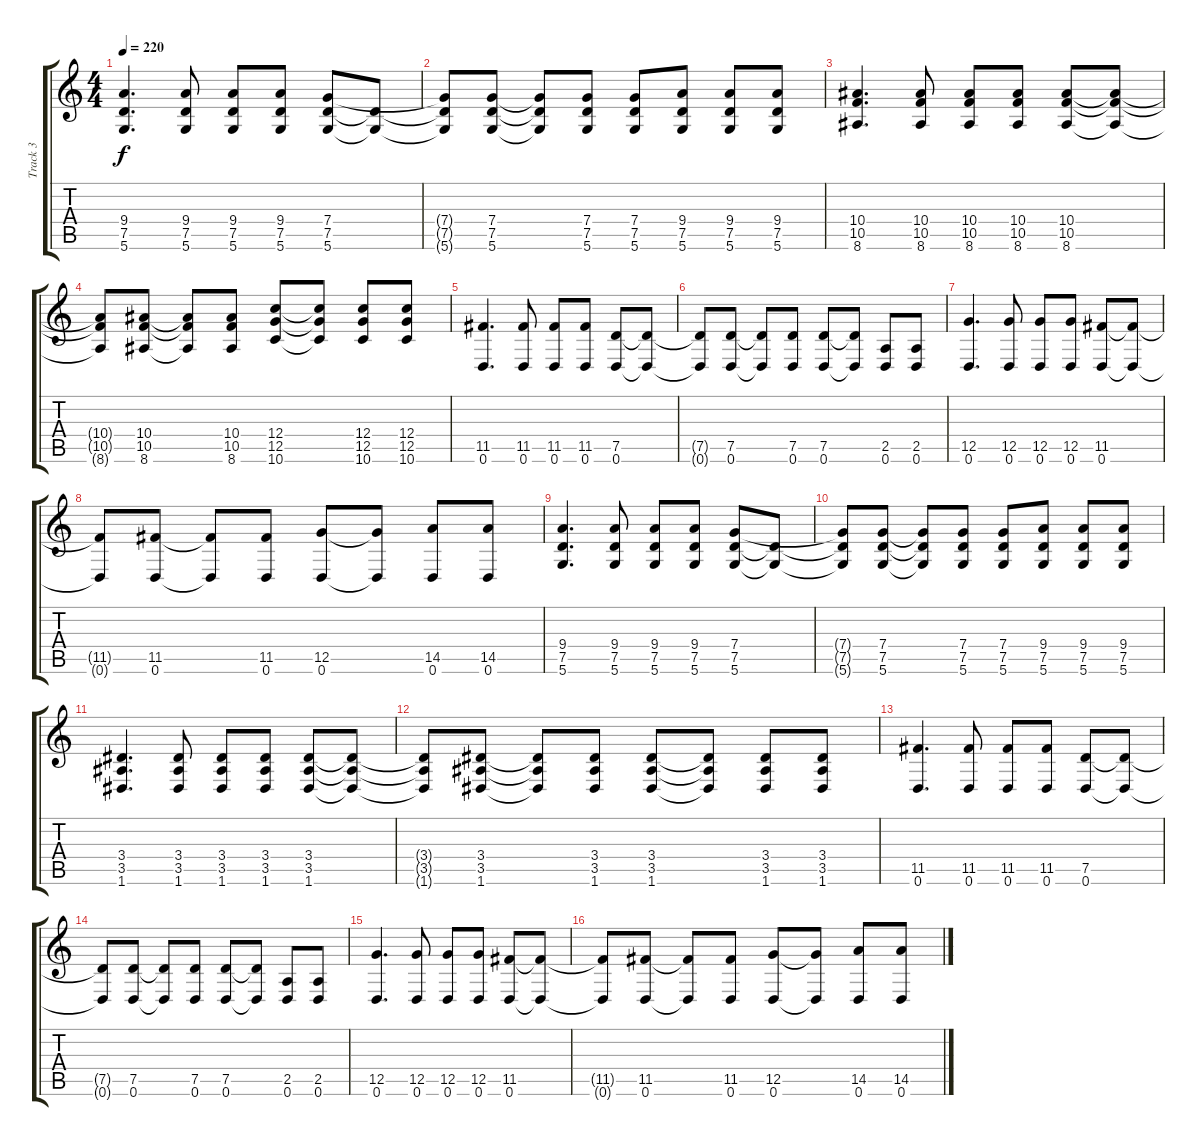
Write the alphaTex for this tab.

\track ("Track 3" "Track 3") {instrument distortionguitar}
\staff {score tabs}
\tuning (D4 A3 F3 C3 G2 D2) {hide}
\ts (4 4)
\tempo 220
\clef g2
\ks c
(9.4 7.5 5.6).4{d dy f} (9.4 7.5 5.6).8 (9.4 7.5 5.6).8 (9.4 7.5 5.6).8 (7.4 7.5 5.6).8 (7.5{t} 5.6{t}).8 |
(7.4{t} 7.5{t} 5.6{t}).8 (7.4 7.5 5.6).8 (7.4{t} 7.5{t} 5.6{t}).8 (7.4 7.5 5.6).8 (7.4 7.5 5.6).8 (9.4 7.5 5.6).8 (9.4 7.5 5.6).8 (9.4 7.5 5.6).8 |
(10.4 10.5 8.6).4{d} (10.4 10.5 8.6).8 (10.4 10.5 8.6).8 (10.4 10.5 8.6).8 (10.4 10.5 8.6).8 (10.4{t} 10.5{t} 8.6{t}).8 |
(10.4{t} 10.5{t} 8.6{t}).8 (10.4 10.5 8.6).8 (10.4{t} 10.5{t} 8.6{t}).8 (10.4 10.5 8.6).8 (12.4 12.5 10.6).8 (12.4{t} 12.5{t} 10.6{t}).8 (12.4 12.5 10.6).8 (12.4 12.5 10.6).8 |
(11.5 0.6).4{d} (11.5 0.6).8 (11.5 0.6).8 (11.5 0.6).8 (7.5 0.6).8 (7.5{t} 0.6{t}).8 |
(7.5{t} 0.6{t}).8 (7.5 0.6).8 (7.5{t} 0.6{t}).8 (7.5 0.6).8 (7.5 0.6).8 (7.5{t} 0.6{t}).8 (2.5 0.6).8 (2.5 0.6).8 |
(12.5 0.6).4{d} (12.5 0.6).8 (12.5 0.6).8 (12.5 0.6).8 (11.5 0.6).8 (11.5{t} 0.6{t}).8 |
(11.5{t} 0.6{t}).8 (11.5 0.6).8 (11.5{t} 0.6{t}).8 (11.5 0.6).8 (12.5 0.6).8 (12.5{t} 0.6{t}).8 (14.5 0.6).8 (14.5 0.6).8 |
(9.4 7.5 5.6).4{d} (9.4 7.5 5.6).8 (9.4 7.5 5.6).8 (9.4 7.5 5.6).8 (7.4 7.5 5.6).8 (7.5{t} 5.6{t}).8 |
(7.4{t} 7.5{t} 5.6{t}).8 (7.4 7.5 5.6).8 (7.4{t} 7.5{t} 5.6{t}).8 (7.4 7.5 5.6).8 (7.4 7.5 5.6).8 (9.4 7.5 5.6).8 (9.4 7.5 5.6).8 (9.4 7.5 5.6).8 |
(3.4 3.5 1.6).4{d} (3.4 3.5 1.6).8 (3.4 3.5 1.6).8 (3.4 3.5 1.6).8 (3.4 3.5 1.6).8 (3.4{t} 3.5{t} 1.6{t}).8 |
(3.4{t} 3.5{t} 1.6{t}).8 (3.4 3.5 1.6).8 (3.4{t} 3.5{t} 1.6{t}).8 (3.4 3.5 1.6).8 (3.4 3.5 1.6).8 (3.4{t} 3.5{t} 1.6{t}).8 (3.4 3.5 1.6).8 (3.4 3.5 1.6).8 |
(11.5 0.6).4{d} (11.5 0.6).8 (11.5 0.6).8 (11.5 0.6).8 (7.5 0.6).8 (7.5{t} 0.6{t}).8 |
(7.5{t} 0.6{t}).8 (7.5 0.6).8 (7.5{t} 0.6{t}).8 (7.5 0.6).8 (7.5 0.6).8 (7.5{t} 0.6{t}).8 (2.5 0.6).8 (2.5 0.6).8 |
(12.5 0.6).4{d} (12.5 0.6).8 (12.5 0.6).8 (12.5 0.6).8 (11.5 0.6).8 (11.5{t} 0.6{t}).8 |
(11.5{t} 0.6{t}).8 (11.5 0.6).8 (11.5{t} 0.6{t}).8 (11.5 0.6).8 (12.5 0.6).8 (12.5{t} 0.6{t}).8 (14.5 0.6).8 (14.5 0.6).8
